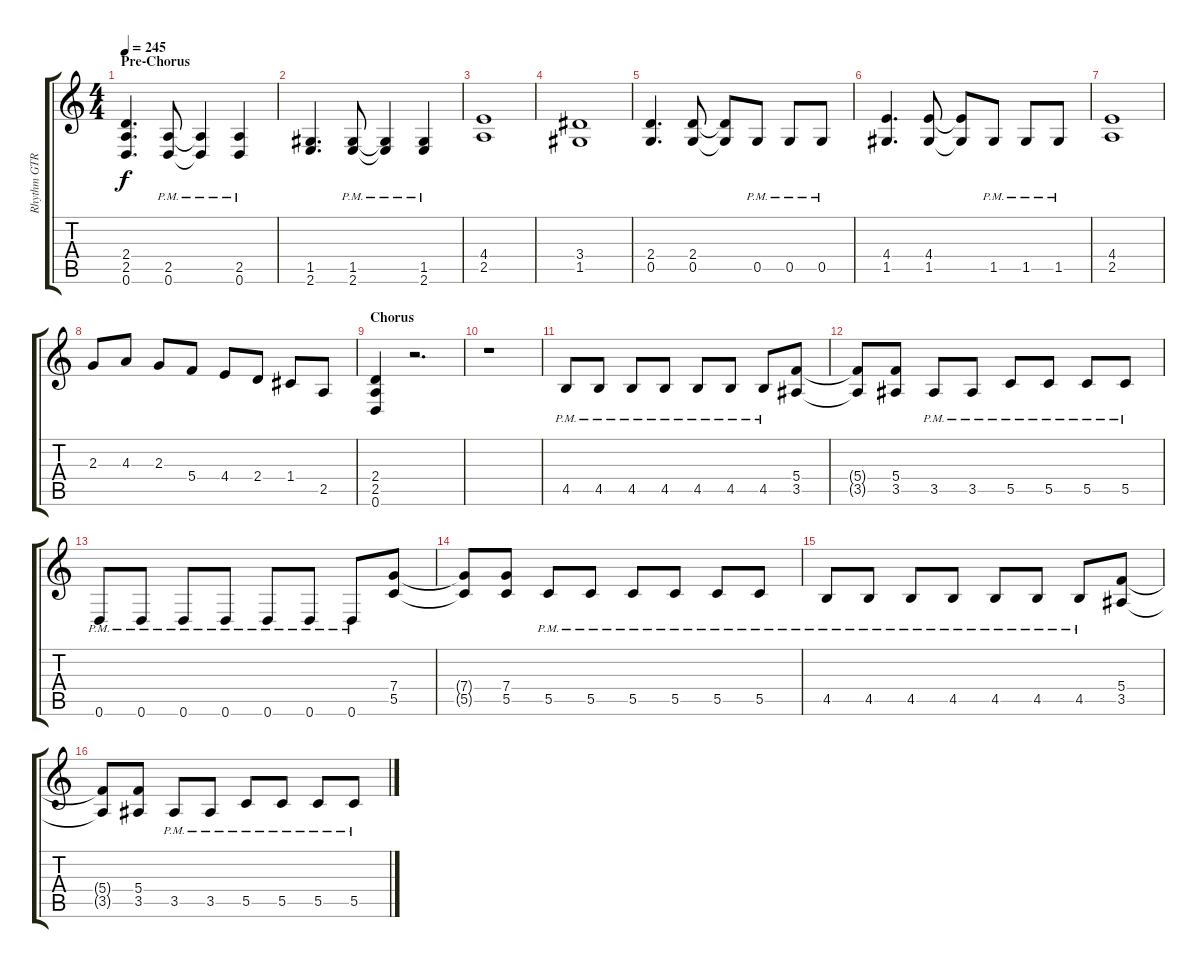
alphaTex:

\track ("Rhythm GTR 1" "Rhythm GTR") {instrument overdrivenguitar}
\staff {score tabs}
\tuning (D4 A3 F3 C3 G2 D2) {hide}
\ts (4 4)
\section ("" "Pre-Chorus")
\tempo 245
\clef g2
\ks aminor
(2.4 2.5 0.6).4{d dy f} (2.5{pm} 0.6{pm}).8 (2.5{pm t} 0.6{pm t}).4 (2.5{pm} 0.6{pm}).4 |
(1.5 2.6).4{d} (1.5{pm} 2.6{pm}).8 (1.5{pm t} 2.6{pm t}).4 (1.5{pm} 2.6{pm}).4 |
(4.4 2.5).1 |
(3.4 1.5).1 |
(2.4 0.5).4{d} (2.4 0.5).8 (2.4{t} 0.5{t}).8 0.5{pm}.8 0.5{pm}.8 0.5{pm}.8 |
(4.4 1.5).4{d} (4.4 1.5).8 (4.4{t} 1.5{t}).8 1.5{pm}.8 1.5{pm}.8 1.5{pm}.8 |
(4.4 2.5).1 |
2.3.8 4.3.8 2.3.8 5.4.8 4.4.8 2.4.8 1.4.8 2.5.8 |
\section ("" "Chorus")
(2.4 2.5 0.6).4 r.2{d} |
r.1 |
4.5{pm}.8 4.5{pm}.8 4.5{pm}.8 4.5{pm}.8 4.5{pm}.8 4.5{pm}.8 4.5{pm}.8 (5.4 3.5).8 |
(5.4{t} 3.5{t}).8 (5.4 3.5).8 3.5{pm}.8 3.5{pm}.8 5.5{pm}.8 5.5{pm}.8 5.5{pm}.8 5.5{pm}.8 |
0.6{pm}.8 0.6{pm}.8 0.6{pm}.8 0.6{pm}.8 0.6{pm}.8 0.6{pm}.8 0.6{pm}.8 (7.4 5.5).8 |
(7.4{t} 5.5{t}).8 (7.4 5.5).8 5.5{pm}.8 5.5{pm}.8 5.5{pm}.8 5.5{pm}.8 5.5{pm}.8 5.5{pm}.8 |
4.5{pm}.8 4.5{pm}.8 4.5{pm}.8 4.5{pm}.8 4.5{pm}.8 4.5{pm}.8 4.5{pm}.8 (5.4 3.5).8 |
(5.4{t} 3.5{t}).8 (5.4 3.5).8 3.5{pm}.8 3.5{pm}.8 5.5{pm}.8 5.5{pm}.8 5.5{pm}.8 5.5{pm}.8
